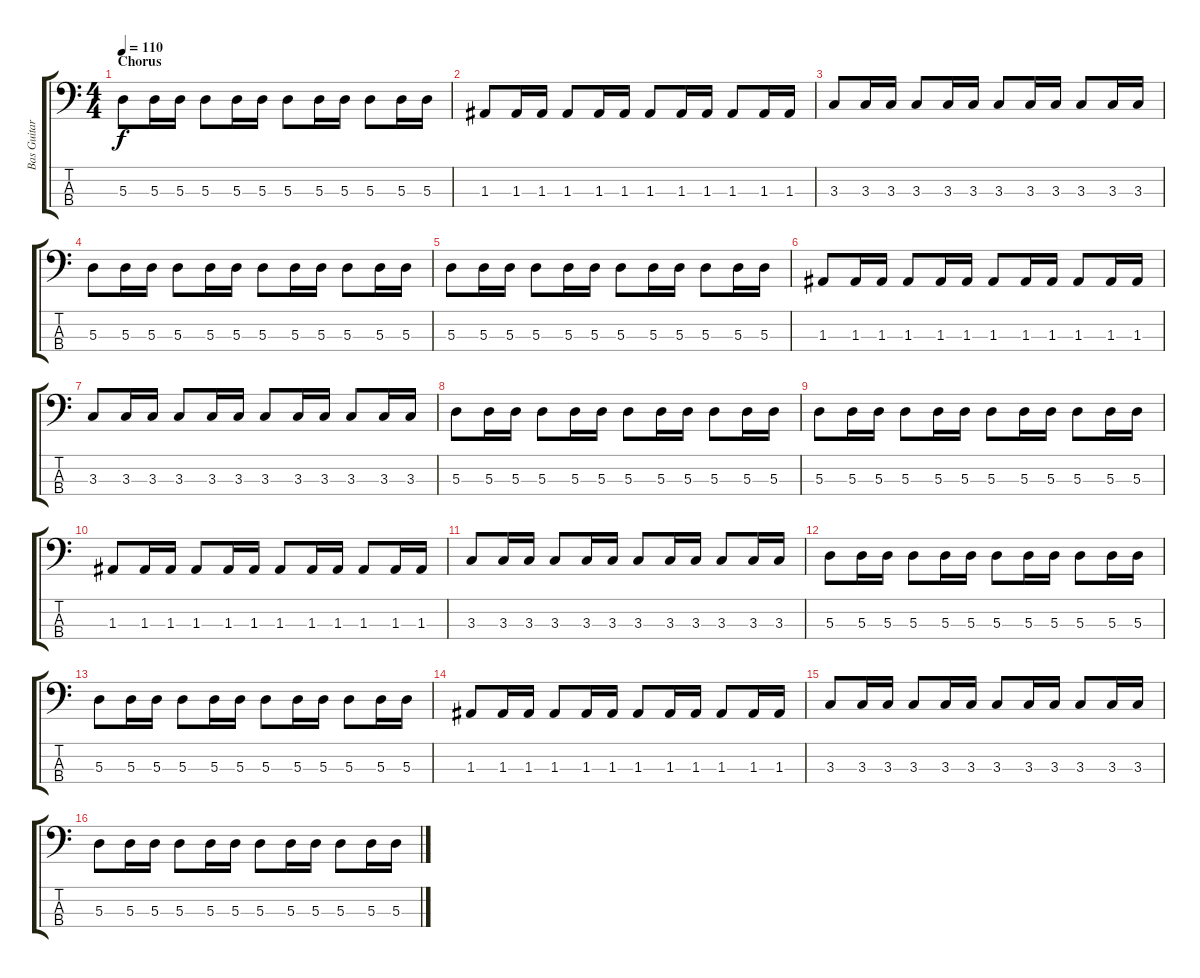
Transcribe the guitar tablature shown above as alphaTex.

\track ("Bas Guitar" "Bas Guitar") {instrument electricbassfinger}
\staff {score tabs}
\tuning (G2 D2 A1 E1) {hide}
\ts (4 4)
\section ("" "Chorus")
\tempo 110
\clef f4
\ks c
5.3.8{dy f} 5.3.16 5.3.16 5.3.8 5.3.16 5.3.16 5.3.8 5.3.16 5.3.16 5.3.8 5.3.16 5.3.16 |
1.3.8 1.3.16 1.3.16 1.3.8 1.3.16 1.3.16 1.3.8 1.3.16 1.3.16 1.3.8 1.3.16 1.3.16 |
3.3.8 3.3.16 3.3.16 3.3.8 3.3.16 3.3.16 3.3.8 3.3.16 3.3.16 3.3.8 3.3.16 3.3.16 |
5.3.8 5.3.16 5.3.16 5.3.8 5.3.16 5.3.16 5.3.8 5.3.16 5.3.16 5.3.8 5.3.16 5.3.16 |
5.3.8 5.3.16 5.3.16 5.3.8 5.3.16 5.3.16 5.3.8 5.3.16 5.3.16 5.3.8 5.3.16 5.3.16 |
1.3.8 1.3.16 1.3.16 1.3.8 1.3.16 1.3.16 1.3.8 1.3.16 1.3.16 1.3.8 1.3.16 1.3.16 |
3.3.8 3.3.16 3.3.16 3.3.8 3.3.16 3.3.16 3.3.8 3.3.16 3.3.16 3.3.8 3.3.16 3.3.16 |
5.3.8 5.3.16 5.3.16 5.3.8 5.3.16 5.3.16 5.3.8 5.3.16 5.3.16 5.3.8 5.3.16 5.3.16 |
5.3.8 5.3.16 5.3.16 5.3.8 5.3.16 5.3.16 5.3.8 5.3.16 5.3.16 5.3.8 5.3.16 5.3.16 |
1.3.8 1.3.16 1.3.16 1.3.8 1.3.16 1.3.16 1.3.8 1.3.16 1.3.16 1.3.8 1.3.16 1.3.16 |
3.3.8 3.3.16 3.3.16 3.3.8 3.3.16 3.3.16 3.3.8 3.3.16 3.3.16 3.3.8 3.3.16 3.3.16 |
5.3.8 5.3.16 5.3.16 5.3.8 5.3.16 5.3.16 5.3.8 5.3.16 5.3.16 5.3.8 5.3.16 5.3.16 |
5.3.8 5.3.16 5.3.16 5.3.8 5.3.16 5.3.16 5.3.8 5.3.16 5.3.16 5.3.8 5.3.16 5.3.16 |
1.3.8 1.3.16 1.3.16 1.3.8 1.3.16 1.3.16 1.3.8 1.3.16 1.3.16 1.3.8 1.3.16 1.3.16 |
3.3.8 3.3.16 3.3.16 3.3.8 3.3.16 3.3.16 3.3.8 3.3.16 3.3.16 3.3.8 3.3.16 3.3.16 |
5.3.8 5.3.16 5.3.16 5.3.8 5.3.16 5.3.16 5.3.8 5.3.16 5.3.16 5.3.8 5.3.16 5.3.16
